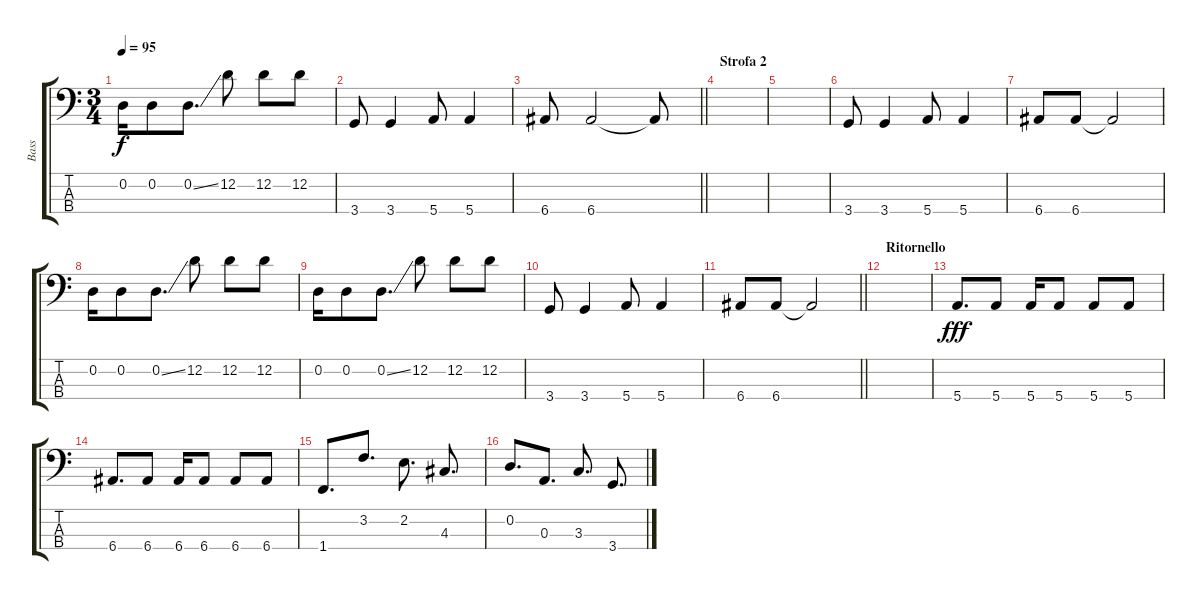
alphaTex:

\track ("Bass" "Bass") {instrument electricbasspick}
\staff {score tabs}
\tuning (G2 D2 A1 E1) {hide}
\ts (3 4)
\tempo 95
\clef f4
\ks c
0.2.16{dy f} 0.2.8 0.2{ss}.8{d} 12.2.8 12.2.8 12.2.8 |
3.4.8 3.4.4 5.4.8 5.4.4 |
\barLineRight lightlight
6.4.8 6.4.2 6.4{t}.8 |
\section ("" "Strofa 2")
|
|
3.4.8 3.4.4 5.4.8 5.4.4 |
6.4.8 6.4.8 6.4{t}.2 |
0.2.16 0.2.8 0.2{ss}.8{d} 12.2.8 12.2.8 12.2.8 |
0.2.16 0.2.8 0.2{ss}.8{d} 12.2.8 12.2.8 12.2.8 |
3.4.8 3.4.4 5.4.8 5.4.4 |
\barLineRight lightlight
6.4.8 6.4.8 6.4{t}.2 |
\section ("" "Ritornello")
|
5.4.8{d dy fff} 5.4.8 5.4.16 5.4.8 5.4.8 5.4.8 |
6.4.8{d} 6.4.8 6.4.16 6.4.8 6.4.8 6.4.8 |
1.4.8{d} 3.2.8{d} 2.2.8{d} 4.3.8{d} |
0.2.8{d} 0.3.8{d} 3.3.8{d} 3.4.8{d}
